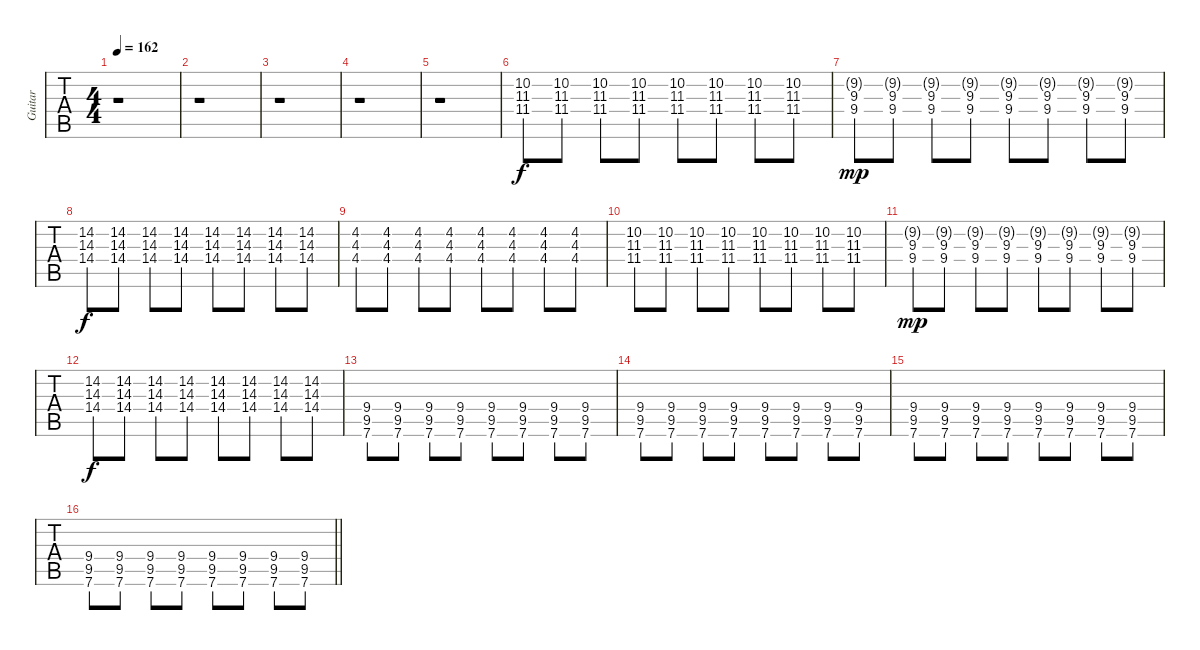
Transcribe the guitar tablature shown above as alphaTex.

\track ("Guitar" "Guitar") {instrument acousticguitarsteel}
\staff {tabs}
\tuning (E4 B3 G3 D3 A2 E2) {hide}
\ts (4 4)
\tempo 162
\clef g2
\ks f#
r.1{dy mf} |
r.1 |
r.1 |
r.1 |
r.1 |
(10.2 11.3 11.4).8{dy f} (10.2 11.3 11.4).8 (10.2 11.3 11.4).8 (10.2 11.3 11.4).8 (10.2 11.3 11.4).8 (10.2 11.3 11.4).8 (10.2 11.3 11.4).8 (10.2 11.3 11.4).8 |
(9.2{g} 9.3 9.4).8{dy mp} (9.2{g} 9.3 9.4).8 (9.2{g} 9.3 9.4).8 (9.2{g} 9.3 9.4).8 (9.2{g} 9.3 9.4).8 (9.2{g} 9.3 9.4).8 (9.2{g} 9.3 9.4).8 (9.2{g} 9.3 9.4).8 |
(14.2 14.3 14.4).8{dy f} (14.2 14.3 14.4).8 (14.2 14.3 14.4).8 (14.2 14.3 14.4).8 (14.2 14.3 14.4).8 (14.2 14.3 14.4).8 (14.2 14.3 14.4).8 (14.2 14.3 14.4).8 |
(4.2 4.3 4.4).8 (4.2 4.3 4.4).8 (4.2 4.3 4.4).8 (4.2 4.3 4.4).8 (4.2 4.3 4.4).8 (4.2 4.3 4.4).8 (4.2 4.3 4.4).8 (4.2 4.3 4.4).8 |
(10.2 11.3 11.4).8 (10.2 11.3 11.4).8 (10.2 11.3 11.4).8 (10.2 11.3 11.4).8 (10.2 11.3 11.4).8 (10.2 11.3 11.4).8 (10.2 11.3 11.4).8 (10.2 11.3 11.4).8 |
(9.2{g} 9.3 9.4).8{dy mp} (9.2{g} 9.3 9.4).8 (9.2{g} 9.3 9.4).8 (9.2{g} 9.3 9.4).8 (9.2{g} 9.3 9.4).8 (9.2{g} 9.3 9.4).8 (9.2{g} 9.3 9.4).8 (9.2{g} 9.3 9.4).8 |
(14.2 14.3 14.4).8{dy f} (14.2 14.3 14.4).8 (14.2 14.3 14.4).8 (14.2 14.3 14.4).8 (14.2 14.3 14.4).8 (14.2 14.3 14.4).8 (14.2 14.3 14.4).8 (14.2 14.3 14.4).8 |
(9.4 9.5 7.6).8 (9.4 9.5 7.6).8 (9.4 9.5 7.6).8 (9.4 9.5 7.6).8 (9.4 9.5 7.6).8 (9.4 9.5 7.6).8 (9.4 9.5 7.6).8 (9.4 9.5 7.6).8 |
(9.4 9.5 7.6).8 (9.4 9.5 7.6).8 (9.4 9.5 7.6).8 (9.4 9.5 7.6).8 (9.4 9.5 7.6).8 (9.4 9.5 7.6).8 (9.4 9.5 7.6).8 (9.4 9.5 7.6).8 |
(9.4 9.5 7.6).8 (9.4 9.5 7.6).8 (9.4 9.5 7.6).8 (9.4 9.5 7.6).8 (9.4 9.5 7.6).8 (9.4 9.5 7.6).8 (9.4 9.5 7.6).8 (9.4 9.5 7.6).8 |
\barLineRight lightlight
(9.4 9.5 7.6).8 (9.4 9.5 7.6).8 (9.4 9.5 7.6).8 (9.4 9.5 7.6).8 (9.4 9.5 7.6).8 (9.4 9.5 7.6).8 (9.4 9.5 7.6).8 (9.4 9.5 7.6).8
